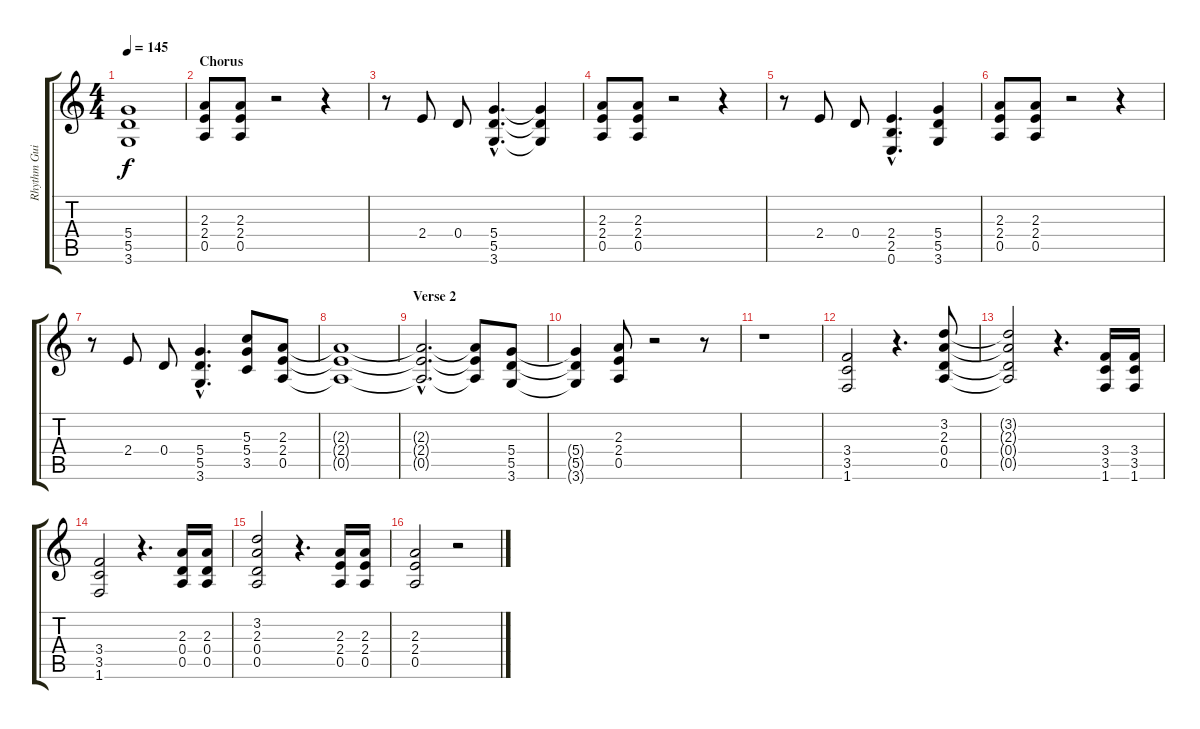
\track ("Rhythm Guitar 1" "Rhythm Gui") {instrument distortionguitar}
\staff {score tabs}
\tuning (E4 B3 G3 D3 A2 E2) {hide}
\ts (4 4)
\tempo 145
\clef g2
\ks c
(5.4 5.5 3.6).1{dy f} |
\section ("" "Chorus")
(2.3 2.4 0.5).8 (2.3 2.4 0.5).8 r.2 r.4 |
r.8 2.4.8 0.4.8 (5.4{hac} 5.5{hac} 3.6{hac}).4{d} (5.4{t} 5.5{t} 3.6{t}).4 |
(2.3 2.4 0.5).8 (2.3 2.4 0.5).8 r.2 r.4 |
r.8 2.4.8 0.4.8 (2.4{hac} 2.5{hac} 0.6{hac}).4{d} (5.4 5.5 3.6).4 |
(2.3 2.4 0.5).8 (2.3 2.4 0.5).8 r.2 r.4 |
r.8 2.4.8 0.4.8 (5.4{hac} 5.5{hac} 3.6{hac}).4{d} (5.3 5.4 3.5).8 (2.3 2.4 0.5).8 |
(2.3{t} 2.4{t} 0.5{t}).1 |
\section ("" "Verse 2")
(2.3{hac t} 2.4{hac t} 0.5{hac t}).2{d} (2.3{t} 2.4{t} 0.5{t}).8 (5.4 5.5 3.6).8 |
(5.4{t} 5.5{t} 3.6{t}).4 (2.3 2.4 0.5).8 r.2 r.8 |
r.1 |
(3.4 3.5 1.6).2 r.4{d} (3.2 2.3 0.4 0.5).8 |
(3.2{t} 2.3{t} 0.4{t} 0.5{t}).2 r.4{d} (3.4 3.5 1.6).16 (3.4 3.5 1.6).16 |
(3.4 3.5 1.6).2 r.4{d} (2.3 0.4 0.5).16 (2.3 0.4 0.5).16 |
(3.2 2.3 0.4 0.5).2 r.4{d} (2.3 2.4 0.5).16 (2.3 2.4 0.5).16 |
(2.3 2.4 0.5).2 r.2
